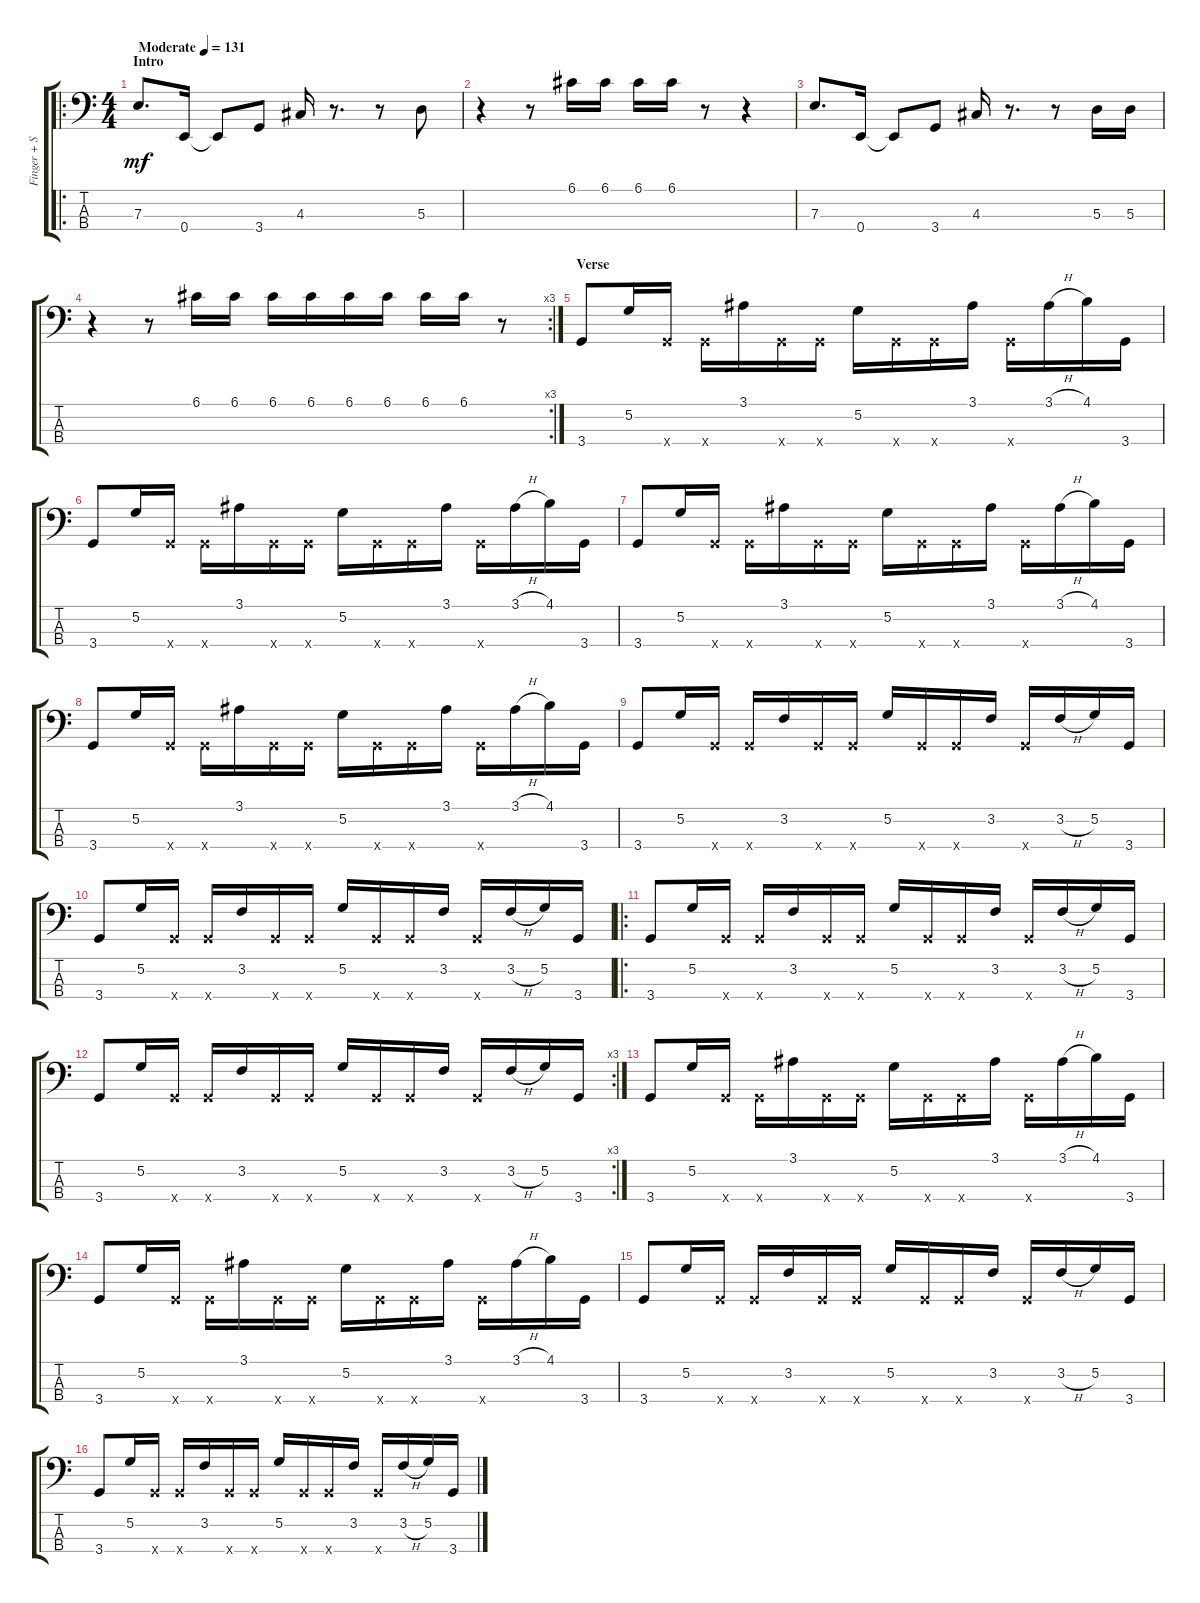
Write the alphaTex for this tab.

\track ("Finger + Slap mixed" "Finger + S") {instrument electricbassfinger}
\staff {score tabs}
\tuning (G2 D2 A1 E1) {hide}
\ro
\ts (4 4)
\section ("" "Intro")
\tempo (131 "Moderate")
\clef f4
\ks c
7.3.8{d dy mf instrument electricbassfinger} 0.4.16 0.4{t}.8 3.4.8 4.3.16 r.8{d} r.8 5.3.8 |
r.4 r.8 6.1.16 6.1.16 6.1.16 6.1.16 r.8 r.4 |
7.3.8{d} 0.4.16 0.4{t}.8 3.4.8 4.3.16 r.8{d} r.8 5.3.16 5.3.16 |
\rc 3
r.4 r.8 6.1.16 6.1.16 6.1.16 6.1.16 6.1.16 6.1.16 6.1.16 6.1.16 r.8 |
\section ("" "Verse")
3.4.8 5.2.16 3.4{x}.16 3.4{x}.16 3.1.16 3.4{x}.16 3.4{x}.16 5.2.16 3.4{x}.16 3.4{x}.16 3.1.16 3.4{x}.16 3.1{h}.16 4.1.16 3.4.16 |
3.4.8 5.2.16 3.4{x}.16 3.4{x}.16 3.1.16 3.4{x}.16 3.4{x}.16 5.2.16 3.4{x}.16 3.4{x}.16 3.1.16 3.4{x}.16 3.1{h}.16 4.1.16 3.4.16 |
3.4.8 5.2.16 3.4{x}.16 3.4{x}.16 3.1.16 3.4{x}.16 3.4{x}.16 5.2.16 3.4{x}.16 3.4{x}.16 3.1.16 3.4{x}.16 3.1{h}.16 4.1.16 3.4.16 |
3.4.8 5.2.16 3.4{x}.16 3.4{x}.16 3.1.16 3.4{x}.16 3.4{x}.16 5.2.16 3.4{x}.16 3.4{x}.16 3.1.16 3.4{x}.16 3.1{h}.16 4.1.16 3.4.16 |
3.4.8 5.2.16 3.4{x}.16 3.4{x}.16 3.2.16 3.4{x}.16 3.4{x}.16 5.2.16 3.4{x}.16 3.4{x}.16 3.2.16 3.4{x}.16 3.2{h}.16 5.2.16 3.4.16 |
3.4.8 5.2.16 3.4{x}.16 3.4{x}.16 3.2.16 3.4{x}.16 3.4{x}.16 5.2.16 3.4{x}.16 3.4{x}.16 3.2.16 3.4{x}.16 3.2{h}.16 5.2.16 3.4.16 |
\ro
3.4.8 5.2.16 3.4{x}.16 3.4{x}.16 3.2.16 3.4{x}.16 3.4{x}.16 5.2.16 3.4{x}.16 3.4{x}.16 3.2.16 3.4{x}.16 3.2{h}.16 5.2.16 3.4.16 |
\rc 3
3.4.8 5.2.16 3.4{x}.16 3.4{x}.16 3.2.16 3.4{x}.16 3.4{x}.16 5.2.16 3.4{x}.16 3.4{x}.16 3.2.16 3.4{x}.16 3.2{h}.16 5.2.16 3.4.16 |
3.4.8 5.2.16 3.4{x}.16 3.4{x}.16 3.1.16 3.4{x}.16 3.4{x}.16 5.2.16 3.4{x}.16 3.4{x}.16 3.1.16 3.4{x}.16 3.1{h}.16 4.1.16 3.4.16 |
3.4.8 5.2.16 3.4{x}.16 3.4{x}.16 3.1.16 3.4{x}.16 3.4{x}.16 5.2.16 3.4{x}.16 3.4{x}.16 3.1.16 3.4{x}.16 3.1{h}.16 4.1.16 3.4.16 |
3.4.8 5.2.16 3.4{x}.16 3.4{x}.16 3.2.16 3.4{x}.16 3.4{x}.16 5.2.16 3.4{x}.16 3.4{x}.16 3.2.16 3.4{x}.16 3.2{h}.16 5.2.16 3.4.16 |
3.4.8 5.2.16 3.4{x}.16 3.4{x}.16 3.2.16 3.4{x}.16 3.4{x}.16 5.2.16 3.4{x}.16 3.4{x}.16 3.2.16 3.4{x}.16 3.2{h}.16 5.2.16 3.4.16
